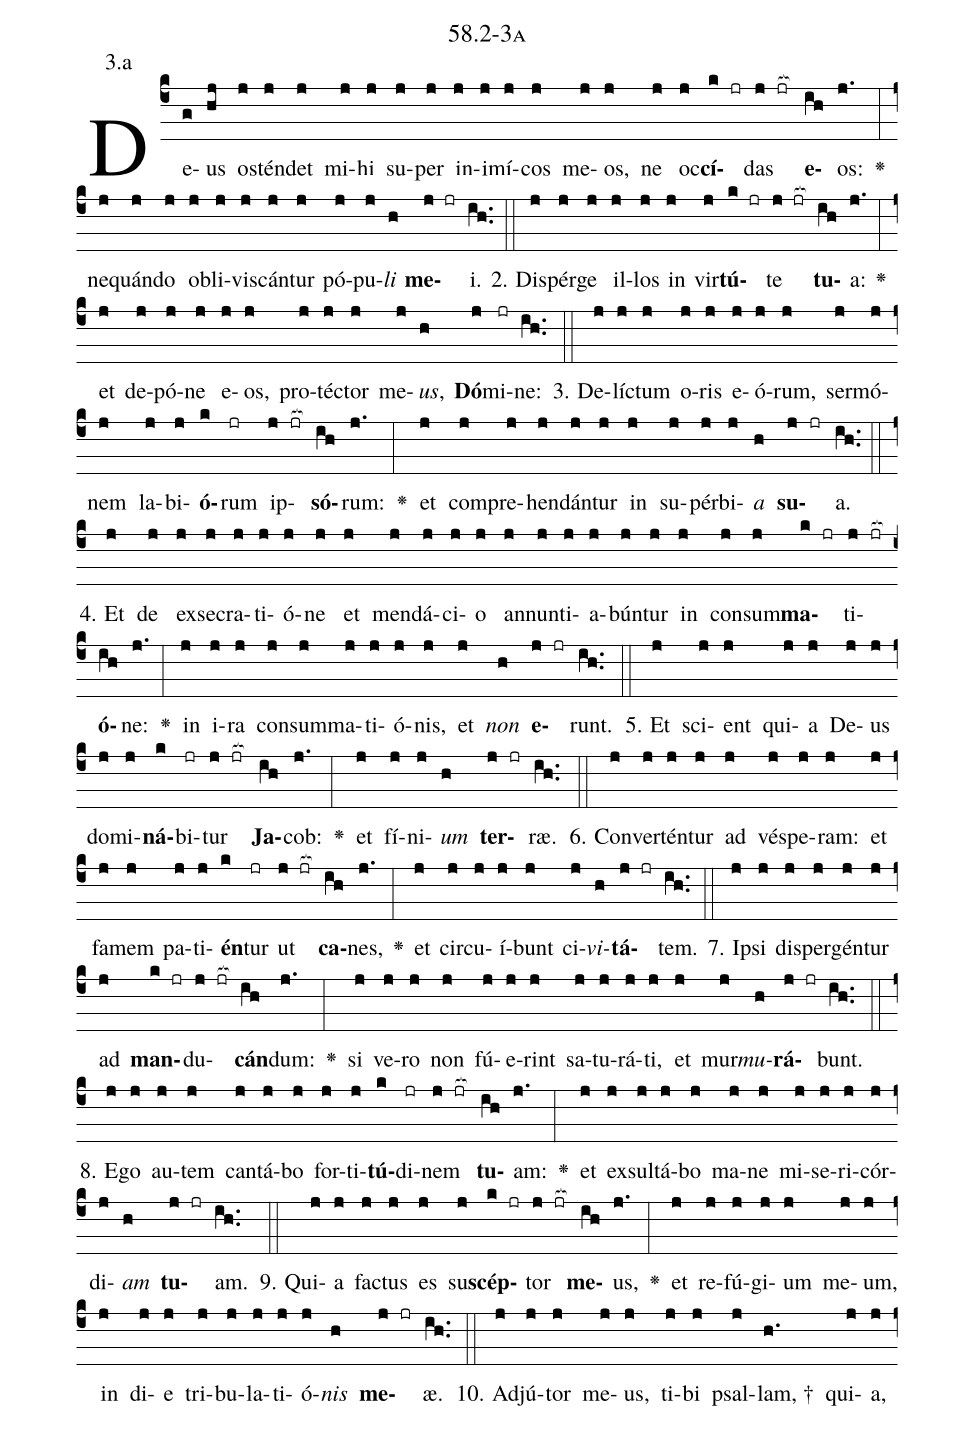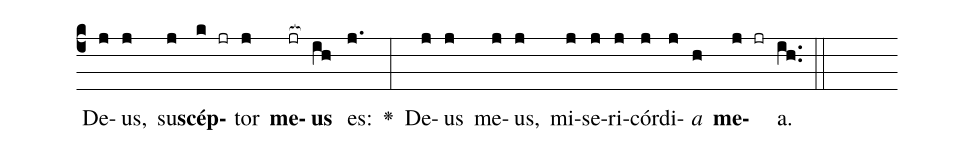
name: 58.2-3a;
annotation: 3.a;
%%
(c4)De(g)us(hj) os(j)tén(j)det(j) mi(j)hi(j) su(j)per(j) in(j)i(j)mí(j)cos(j) me(j)os,(j) ne(j) oc(j)<b>cí</b>(k jr)das(j jr[ocb:1{]) <b>e</b>(ih[ocb:0}])os:(j.) <v>\greheightstar</v>(:) ne(j)quán(j)do(j) ob(j)li(j)vis(j)cán(j)tur(j) pó(j)pu(j)<i>li</i>(h) <b>me</b>(j jr)i.(ih..) (::)
2. Di(j)spér(j)ge(j) il(j)los(j) in(j) vir(j)<b>tú</b>(k jr)te(j jr[ocb:1{]) <b>tu</b>(ih[ocb:0}])a:(j.) <v>\greheightstar</v>(:) et(j) de(j)pó(j)ne(j) e(j)os,(j) pro(j)téc(j)tor(j) me(j)<i>us</i>,(h) <b>Dó</b>(j)mi(jr)ne:(ih..) (::)
3. De(j)líc(j)tum(j) o(j)ris(j) e(j)ó(j)rum,(j) ser(j)mó(j)nem(j) la(j)bi(j)<b>ó</b>(k)rum(jr) ip(j jr[ocb:1{])<b>só</b>(ih[ocb:0}])rum:(j.) <v>\greheightstar</v>(:) et(j) com(j)pre(j)hen(j)dán(j)tur(j) in(j) su(j)pér(j)bi(j)<i>a</i>(h) <b>su</b>(j jr)a.(ih..) (::)
4. Et(j) de(j) ex(j)se(j)cra(j)ti(j)ó(j)ne(j) et(j) men(j)dá(j)ci(j)o(j) an(j)nun(j)ti(j)a(j)bún(j)tur(j) in(j) con(j)sum(j)<b>ma</b>(k jr)ti(j jr[ocb:1{])<b>ó</b>(ih[ocb:0}])ne:(j.) <v>\greheightstar</v>(:) in(j) i(j)ra(j) con(j)sum(j)ma(j)ti(j)ó(j)nis,(j) et(j) <i>non</i>(h) <b>e</b>(j jr)runt.(ih..) (::)
5. Et(j) sci(j)ent(j) qui(j)a(j) De(j)us(j) do(j)mi(j)<b>ná</b>(k)bi(jr)tur(j jr[ocb:1{]) <b>Ja</b>(ih[ocb:0}])cob:(j.) <v>\greheightstar</v>(:) et(j) fí(j)ni(j)<i>um</i>(h) <b>ter</b>(j jr)ræ.(ih..) (::)
6. Con(j)ver(j)tén(j)tur(j) ad(j) vés(j)pe(j)ram:(j) et(j) fa(j)mem(j) pa(j)ti(j)<b>én</b>(k)tur(jr) ut(j jr[ocb:1{]) <b>ca</b>(ih[ocb:0}])nes,(j.) <v>\greheightstar</v>(:) et(j) cir(j)cu(j)í(j)bunt(j) ci(j)<i>vi</i>(h)<b>tá</b>(j jr)tem.(ih..) (::)
7. Ip(j)si(j) di(j)sper(j)gén(j)tur(j) ad(j) <b>man</b>(k jr)du(j jr[ocb:1{])<b>cán</b>(ih[ocb:0}])dum:(j.) <v>\greheightstar</v>(:) si(j) ve(j)ro(j) non(j) fú(j)e(j)rint(j) sa(j)tu(j)rá(j)ti,(j) et(j) mur(j)<i>mu</i>(h)<b>rá</b>(j jr)bunt.(ih..) (::)
8. E(j)go(j) au(j)tem(j) can(j)tá(j)bo(j) for(j)ti(j)<b>tú</b>(k)di(jr)nem(j jr[ocb:1{]) <b>tu</b>(ih[ocb:0}])am:(j.) <v>\greheightstar</v>(:) et(j) ex(j)sul(j)tá(j)bo(j) ma(j)ne(j) mi(j)se(j)ri(j)cór(j)di(j)<i>am</i>(h) <b>tu</b>(j jr)am.(ih..) (::)
9. Qui(j)a(j) fac(j)tus(j) es(j) su(j)<b>scép</b>(k jr)tor(j jr[ocb:1{]) <b>me</b>(ih[ocb:0}])us,(j.) <v>\greheightstar</v>(:) et(j) re(j)fú(j)gi(j)um(j) me(j)um,(j) in(j) di(j)e(j) tri(j)bu(j)la(j)ti(j)ó(j)<i>nis</i>(h) <b>me</b>(j jr)æ.(ih..) (::)
10. Ad(j)jú(j)tor(j) me(j)us,(j) ti(j)bi(j) psal(j)lam, †(h.) qui(j)a,(j) De(j)us,(j) su(j)<b>scép</b>(k jr)tor(j) <b>me</b>(jr[ocb:1{])<b>us</b>(ih[ocb:0}]) es:(j.) <v>\greheightstar</v>(:) De(j)us(j) me(j)us,(j) mi(j)se(j)ri(j)cór(j)di(j)<i>a</i>(h) <b>me</b>(j jr)a.(ih..) (::)
